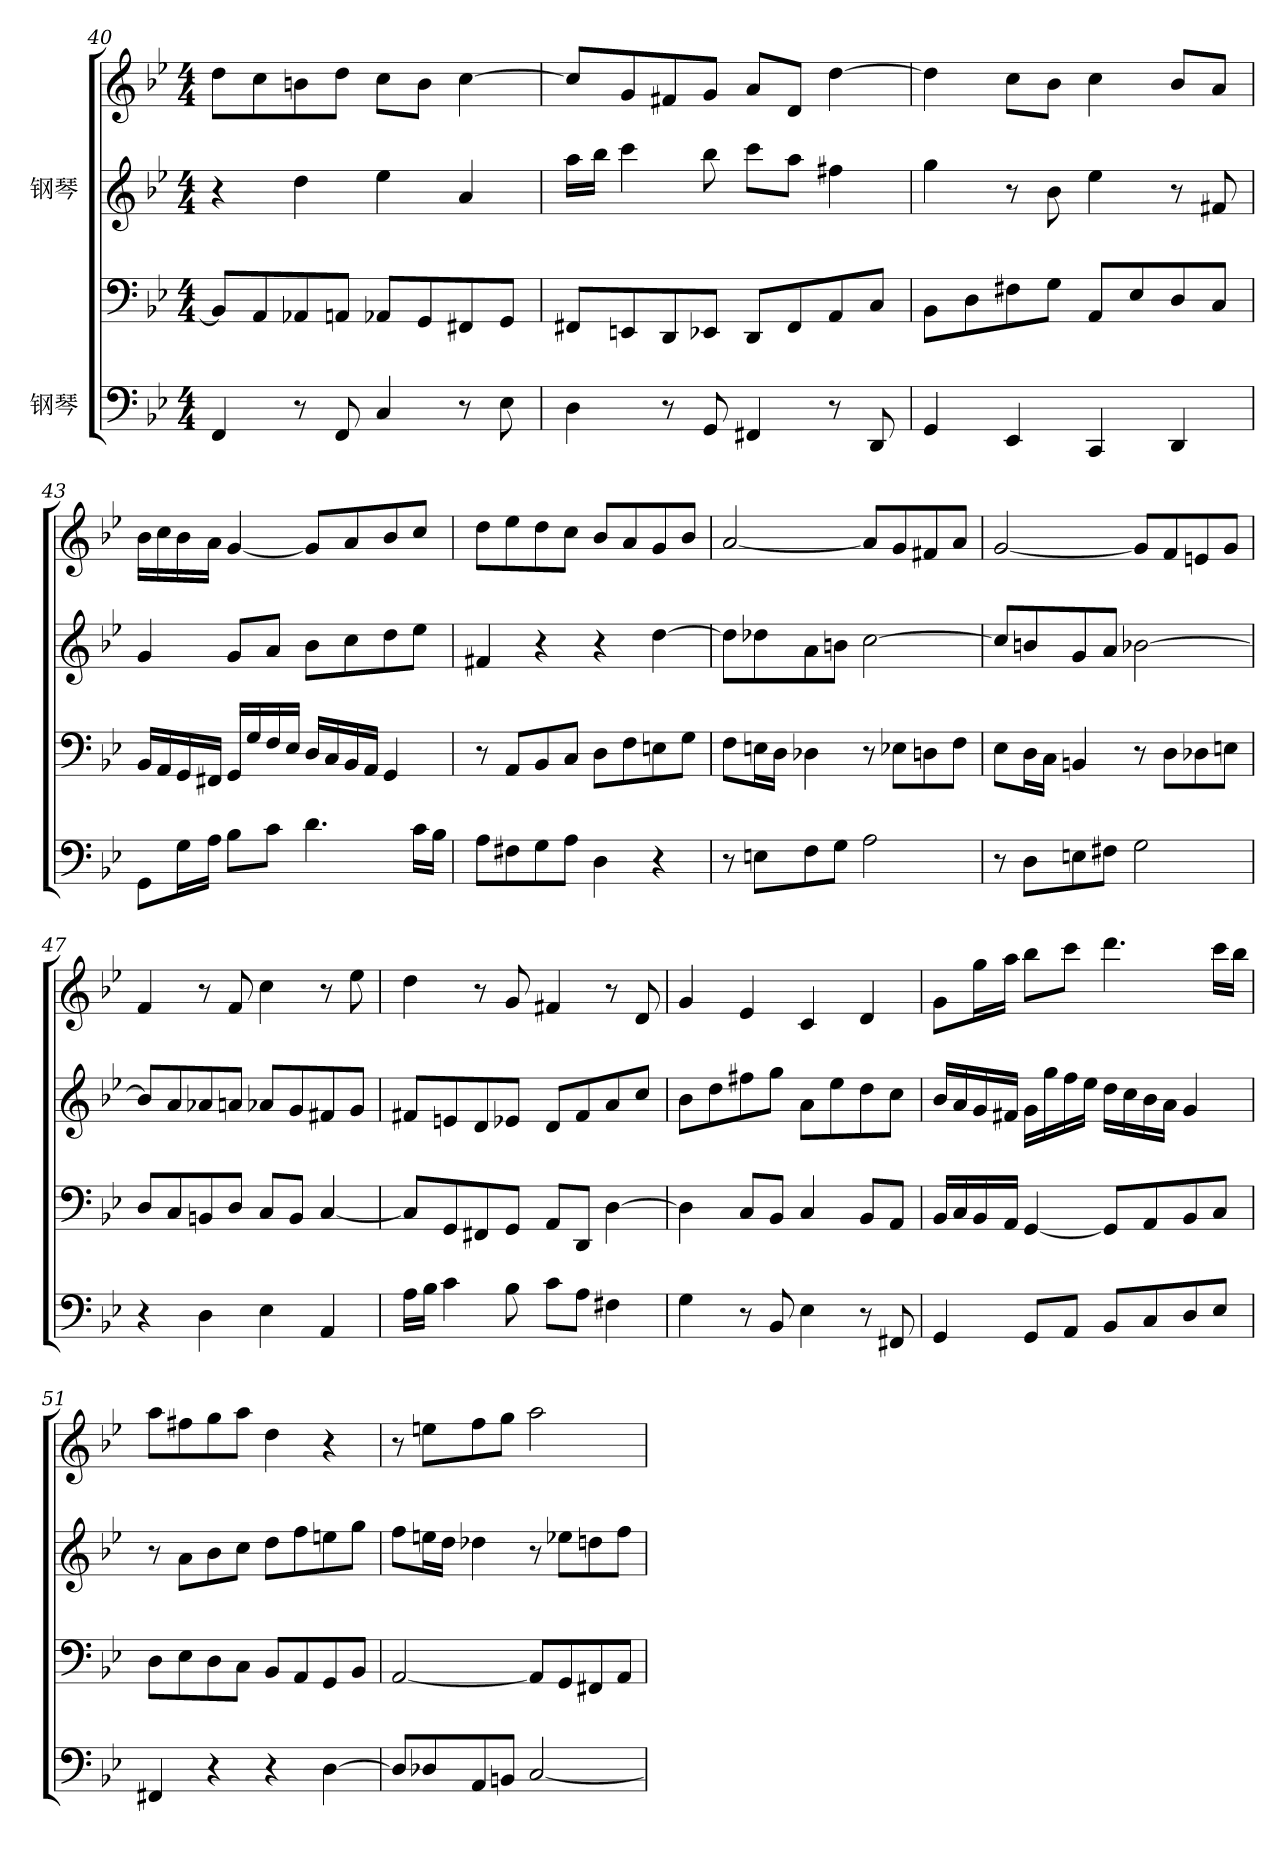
**kern	**kern	**kern	**kern
*part2	*part2	*part1	*part1
*staff4	*staff3	*staff2	*staff1
*I"钢琴	*	*I"钢琴	*
*clefF4	*clefF4	*clefG2	*clefG2
*k[b-e-]	*k[b-e-]	*k[b-e-]	*k[b-e-]
*M4/4	*M4/4	*M4/4	*M4/4
=40	=40	=40	=40
4FF/	8BB-/L]	4r	8dd\L
.	8AA/	.	8cc\
8r	8AA-X/	4dd\	8bn\
8FF/	8AAn/J	.	8dd\J
4C/	8AA-X/L	4ee-\	8cc\L
.	8GG/	.	8b\J
8r	8FF#X/	4a/	[4cc\
8E-\	8GG/J	.	.
=41	=41	=41	=41
4D\	8FF#X/L	16aa\LL	8cc/L]
.	.	16bb-\JJ	.
.	8EEn/	4ccc\	8g/
8r	8DD/	.	8f#X/
8GG/	8EE-X/J	8bb-\	8g/J
4FF#X/	8DD/L	8ccc\L	8a/L
.	8FF#/	8aa\J	8d/J
8r	8AA/	4ff#X\	[4dd\
8DD/	8C/J	.	.
!!LO:LB:g=z
=42	=42	=42	=42
4GG/	8BB-\L	4gg\	4dd\]
.	8D\	.	.
4EE-/	8F#X\	8r	8cc\L
.	8G\J	8b-\	8b-\J
4CC/	8AA/L	4ee-\	4cc\
.	8E-/	.	.
4DD/	8D/	8r	8b-/L
.	8C/J	8f#X/	8a/J
=43	=43	=43	=43
8GG\L	16BB-/LL	4g/	16b-\LL
.	16AA/	.	16cc\
16G\L	16GG/	.	16b-\
16A\JJ	16FF#X/JJ	.	16a\JJ
8B-\L	16GG/LL	8g/L	[4g/
.	16G/	.	.
8c\J	16F/	8a/J	.
.	16E-/JJ	.	.
4.d\	16D/LL	8b-\L	8g/L]
.	16C/	.	.
.	16BB-/	8cc\	8a/
.	16AA/JJ	.	.
.	4GG/	8dd\	8b-/
16c\LL	.	8ee-\J	8cc/J
16B-\JJ	.	.	.
=44	=44	=44	=44
8A\L	8r	4f#X/	8dd\L
8F#X\	8AA/L	.	8ee-\
8G\	8BB-/	4r	8dd\
8A\J	8C/J	.	8cc\J
4D\	8D\L	4r	8b-/L
.	8F\	.	8a/
4r	8En\	[4dd\	8g/
.	8G\J	.	8b-/J
!!LO:LB:g=z
=45	=45	=45	=45
8r	8F\L	8dd\L]	[2a/
8En\L	16En\L	8dd-X\	.
.	16D\JJ	.	.
8F\	4D-X\	8a\	.
8G\J	.	8bn\J	.
2A\	8r	[2cc\	8a/L]
.	8E-X\L	.	8g/
.	8Dn\	.	8f#X/
.	8F\J	.	8a/J
=46	=46	=46	=46
8r	8E-\L	8cc/L]	[2g/
8D\L	16D\L	8bn/	.
.	16C\JJ	.	.
8En\	4BBn/	8g/	.
8F#X\J	.	8a/J	.
2G\	8r	[2b-X\	8g/L]
.	8D\L	.	8f/
.	8D-X\	.	8en/
.	8En\J	.	8g/J
=47	=47	=47	=47
4r	8D/L	8b-/L]	4f/
.	8C/	8a/	.
4D\	8BBn/	8a-X/	8r
.	8D/J	8an/J	8f/
4E-\	8C/L	8a-X/L	4cc\
.	8BB/J	8g/	.
4AA/	[4C/	8f#X/	8r
.	.	8g/J	8ee-\
!!LO:PB:g=z
=48	=48	=48	=48
16A\LL	8C/L]	8f#X/L	4dd\
16B-\JJ	.	.	.
4c\	8GG/	8en/	.
.	8FF#X/	8d/	8r
8B-\	8GG/J	8e-X/J	8g/
8c\L	8AA/L	8d/L	4f#X/
8A\J	8DD/J	8f#/	.
4F#X\	[4D\	8a/	8r
.	.	8cc/J	8d/
=49	=49	=49	=49
4G\	4D\]	8b-\L	4g/
.	.	8dd\	.
8r	8C/L	8ff#X\	4e-/
8BB-/	8BB-/J	8gg\J	.
4E-\	4C/	8a\L	4c/
.	.	8ee-\	.
8r	8BB-/L	8dd\	4d/
8FF#X/	8AA/J	8cc\J	.
=50	=50	=50	=50
4GG/	16BB-/LL	16b-/LL	8g\L
.	16C/	16a/	.
.	16BB-/	16g/	16gg\L
.	16AA/JJ	16f#X/JJ	16aa\JJ
8GG/L	[4GG/	16g\LL	8bb-\L
.	.	16gg\	.
8AA/J	.	16ff\	8ccc\J
.	.	16ee-\JJ	.
8BB-/L	8GG/L]	16dd\LL	4.ddd\
.	.	16cc\	.
8C/	8AA/	16b-\	.
.	.	16a\JJ	.
8D/	8BB-/	4g/	.
8E-/J	8C/J	.	16ccc\LL
.	.	.	16bb-\JJ
!!LO:LB:g=z
=51	=51	=51	=51
4FF#X/	8D\L	8r	8aa\L
.	8E-\	8a\L	8ff#X\
4r	8D\	8b-\	8gg\
.	8C\J	8cc\J	8aa\J
4r	8BB-/L	8dd\L	4dd\
.	8AA/	8ff\	.
[4D\	8GG/	8een\	4r
.	8BB-/J	8gg\J	.
=52	=52	=52	=52
8D/L]	[2AA/	8ff\L	8r
8D-X/	.	16een\L	8een\L
.	.	16dd\JJ	.
8AA/	.	4dd-X\	8ff\
8BBn/J	.	.	8gg\J
[2C/	8AA/L]	8r	2aa\
.	8GG/	8ee-X\L	.
.	8FF#X/	8ddn\	.
.	8AA/J	8ff\J	.
=	=	=	=
*-	*-	*-	*-
